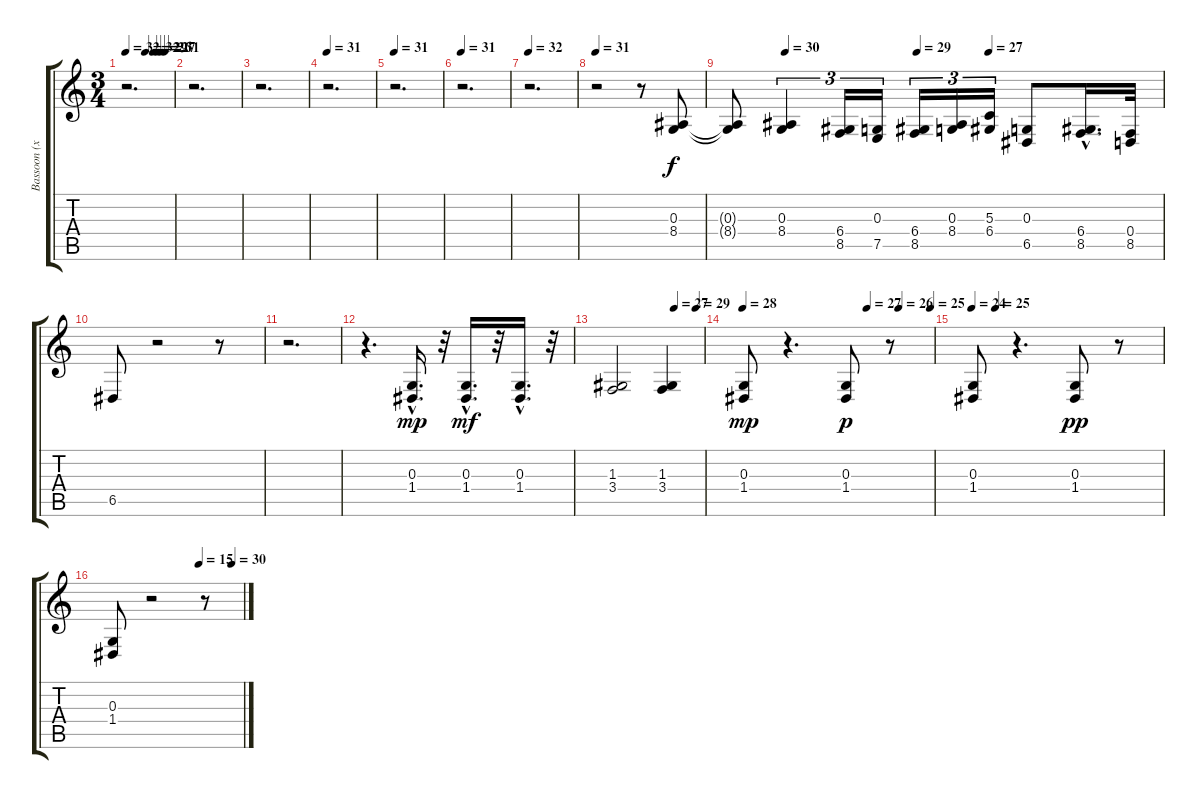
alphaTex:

\track ("Bassoon (x2)" "Bassoon (x") {instrument bassoon}
\staff {score tabs}
\tuning (E4 B3 G3 D3 A2 E2) {hide}
\ts (3 4)
\tempo 32
\tempo (32 0.4166666666666667)
\tempo (29 0.5833333333333334)
\tempo (26 0.6666666666666666)
\tempo (27 0.75)
\tempo (31 0.8333333333333334)
\clef g2
\ks c
r.2{d dy f} |
r.2{d} |
r.2{d} |
\tempo 31
r.2{d} |
\tempo 31
r.2{d} |
\tempo 31
r.2{d} |
\tempo 32
r.2{d} |
\tempo 31
r.2 r.8 (0.3 8.4).8 |
\tempo (30 0.125)
\tempo (29 0.4305555555555556)
\tempo (27 0.5972222222222222)
(0.3{t} 8.4{t}).8 (0.3 8.4).4{tu (3 2)} (6.4 8.5).16{tu (3 2)} (0.3 7.5).16{tu (3 2)} (6.4 8.5).16{tu (3 2)} (0.3 8.4).16{tu (3 2)} (5.3 6.4).16{tu (3 2)} (0.3 6.5).8 (6.4{hac} 8.5{hac}).16{d} (0.4 8.5).32 |
6.5.8 r.2 r.8 |
r.2{d} |
r.4{d} (0.3{hac} 1.4{hac}).16{d dy mp} r.32 (0.3{hac} 1.4{hac}).16{d dy mf} r.32 (0.3{hac} 1.4{hac}).16{d} r.32 |
\tempo (27 0.6666666666666666)
\tempo (29 0.9166666666666666)
(1.3 3.4).2 (1.3 3.4).4 |
\tempo 28
\tempo (27 0.6527777777777778)
\tempo (26 0.8194444444444444)
\tempo (25 0.9861111111111112)
(0.3 1.4).8{dy mp} r.4{d} (0.3 1.4).8{dy p} r.8 |
\tempo 24
\tempo (25 0.125)
(0.3 1.4).8 r.4{d} (0.3 1.4).8{dy pp} r.8 |
\tempo (15 0.6666666666666666)
\tempo (30 0.9166666666666666)
(0.3 1.4).8 r.2 r.8
